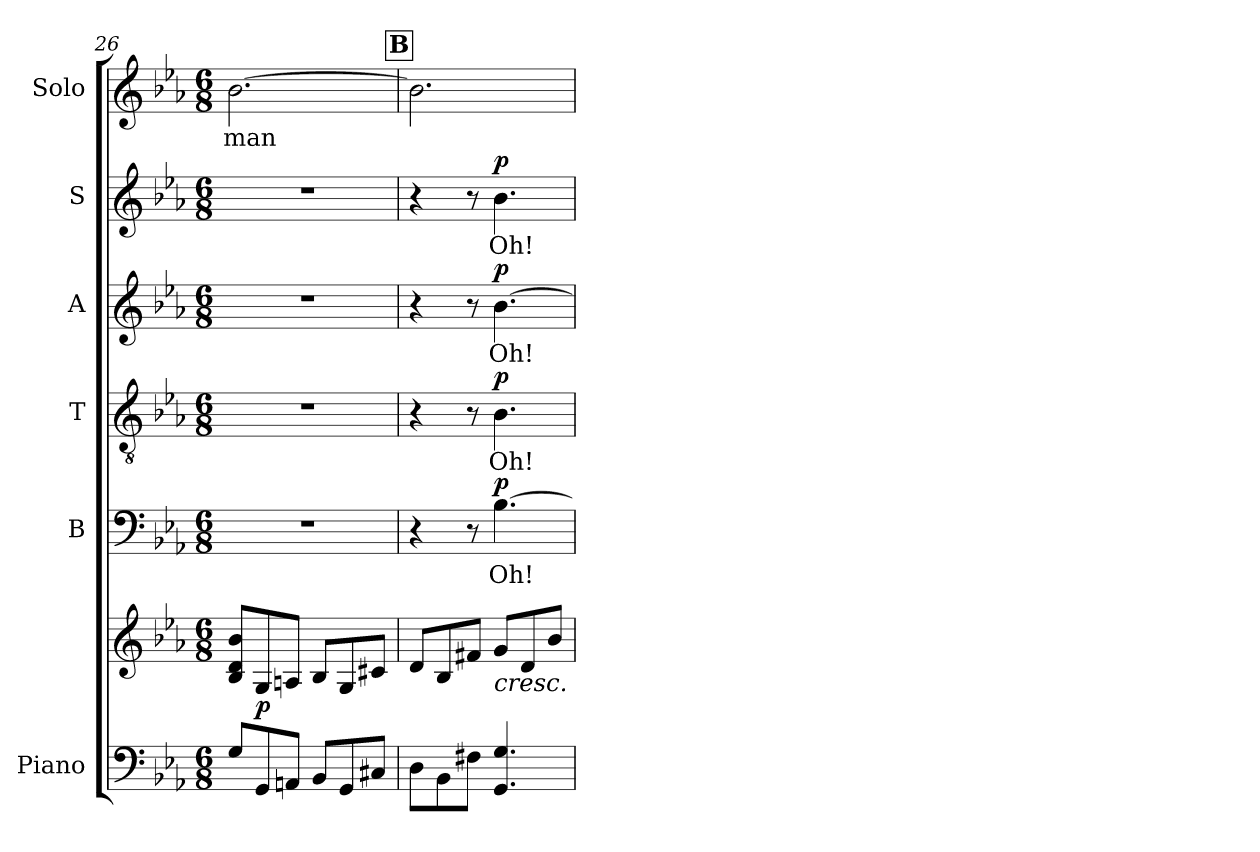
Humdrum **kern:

**kern	**kern	**dynam	**kern	**text	**dynam	**kern	**text	**dynam	**kern	**text	**dynam	**kern	**text	**dynam	**kern	**text
*part6	*part6	*part6	*part5	*part5	*part5	*part4	*part4	*part4	*part3	*part3	*part3	*part2	*part2	*part2	*part1	*part1
*staff7	*staff6	*staff6/7	*staff5	*staff5	*staff5	*staff4	*staff4	*staff4	*staff3	*staff3	*staff3	*staff2	*staff2	*staff2	*staff1	*staff1
*I"Piano	*	*	*I"B	*	*	*I"T	*	*	*I"A	*	*	*I"S	*	*	*I"Solo	*
*I'Pno	*	*	*I'B	*	*	*I'T	*	*	*I'A	*	*	*I'S	*	*	*	*
*clefF4	*clefG2	*	*clefF4	*	*	*clefGv2	*	*	*clefG2	*	*	*clefG2	*	*	*clefG2	*
*k[b-e-a-]	*k[b-e-a-]	*	*k[b-e-a-]	*	*	*k[b-e-a-]	*	*	*k[b-e-a-]	*	*	*k[b-e-a-]	*	*	*k[b-e-a-]	*
*M6/8	*M6/8	*	*M6/8	*	*	*M6/8	*	*	*M6/8	*	*	*M6/8	*	*	*M6/8	*
=26	=26	=26	=26	=26	=26	=26	=26	=26	=26	=26	=26	=26	=26	=26	=26	=26
!	!	!	!	!	!	!	!	!	!	!	!	!	!	!	!	!LO:LY:b
8G/L	8B-/ 8d/ 8b-/L	.	2.r	.	.	2.r	.	.	2.r	.	.	2.r	.	.	[2.b-\	man
!	!	!LO:DY:b	!	!	!	!	!	!	!	!	!	!	!	!	!	!
8GG/	8G/	p	.	.	.	.	.	.	.	.	.	.	.	.	.	.
8AAn/J	8An/J	.	.	.	.	.	.	.	.	.	.	.	.	.	.	.
8BB-/L	8B-/L	.	.	.	.	.	.	.	.	.	.	.	.	.	.	.
8GG/	8G/	.	.	.	.	.	.	.	.	.	.	.	.	.	.	.
8C#X/J	8c#X/J	.	.	.	.	.	.	.	.	.	.	.	.	.	.	.
!!LO:PB:g=z
!!LO:REH:place=s1:a:B:cj:fs=14:t=B
=27	=27	=27	=27	=27	=27	=27	=27	=27	=27	=27	=27	=27	=27	=27	=27	=27
8D\L	8d/L	.	4r	.	.	4r	.	.	4r	.	.	4r	.	.	2.b-\]	.
8BB-\	8B-/	.	.	.	.	.	.	.	.	.	.	.	.	.	.	.
8F#X\J	8f#X/J	.	8r	.	.	8r	.	.	8r	.	.	8r	.	.	.	.
!	!LO:TX:b:i:t=cresc.	!	!	!	!	!	!	!	!	!	!	!	!	!	!	!
!	!	!	!	!LO:LY:b	!LO:DY:a	!	!LO:LY:b	!LO:DY:a	!	!LO:LY:b	!LO:DY:a	!	!LO:LY:b	!LO:DY:a	!	!
4.GG/ 4.G/	8g/L	.	[4.B-\	Oh!	p	4.B-\	Oh!	p	[4.b-\	Oh!	p	4.b-\	Oh!	p	.	.
.	8d/	.	.	.	.	.	.	.	.	.	.	.	.	.	.	.
.	8b-/J	.	.	.	.	.	.	.	.	.	.	.	.	.	.	.
=	=	=	=	=	=	=	=	=	=	=	=	=	=	=	=	=
*-	*-	*-	*-	*-	*-	*-	*-	*-	*-	*-	*-	*-	*-	*-	*-	*-
